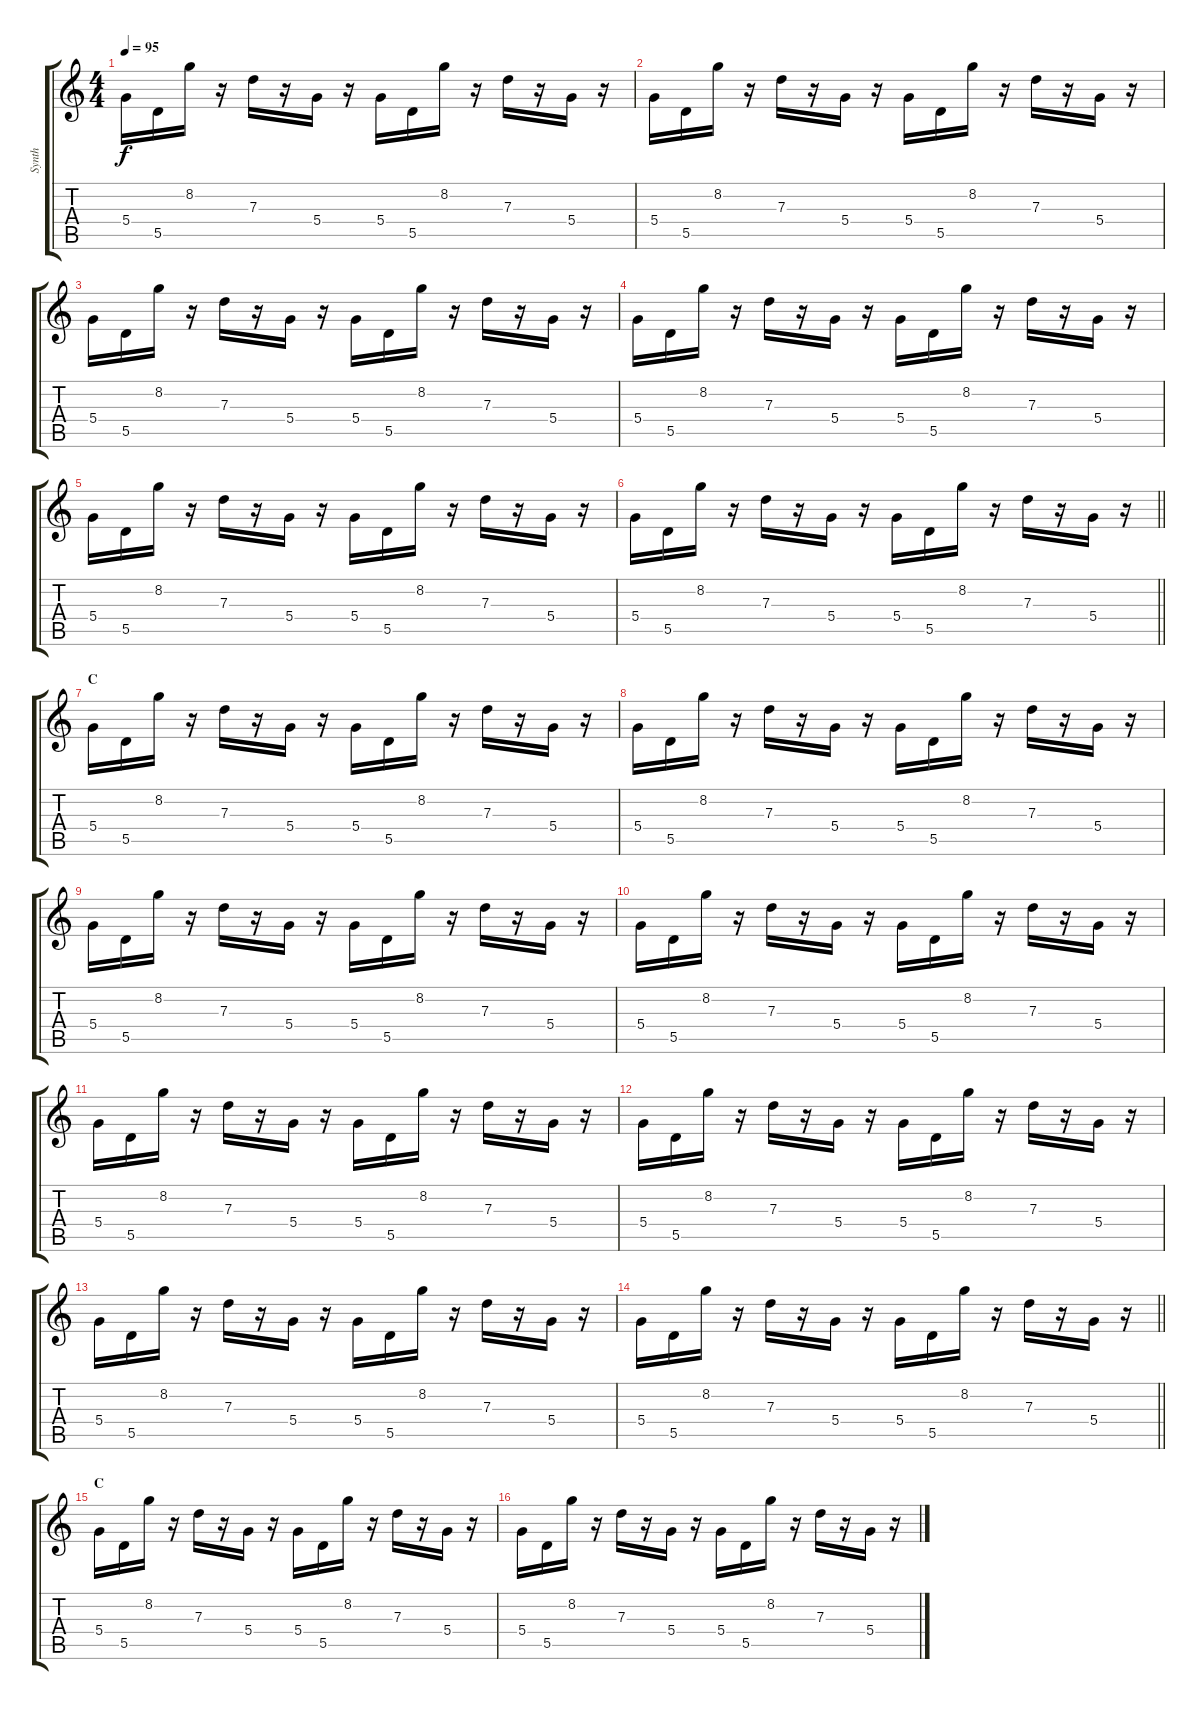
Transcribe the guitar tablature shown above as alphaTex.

\track ("Synth" "Synth") {instrument overdrivenguitar}
\staff {score tabs}
\tuning (E4 B3 G3 D3 A2 E2) {hide}
\ts (4 4)
\tempo 95
\clef g2
\ks c
5.4.16{dy f} 5.5.16 8.2.16 r.16 7.3.16 r.16 5.4.16 r.16 5.4.16 5.5.16 8.2.16 r.16 7.3.16 r.16 5.4.16 r.16 |
5.4.16 5.5.16 8.2.16 r.16 7.3.16 r.16 5.4.16 r.16 5.4.16 5.5.16 8.2.16 r.16 7.3.16 r.16 5.4.16 r.16 |
5.4.16 5.5.16 8.2.16 r.16 7.3.16 r.16 5.4.16 r.16 5.4.16 5.5.16 8.2.16 r.16 7.3.16 r.16 5.4.16 r.16 |
5.4.16 5.5.16 8.2.16 r.16 7.3.16 r.16 5.4.16 r.16 5.4.16 5.5.16 8.2.16 r.16 7.3.16 r.16 5.4.16 r.16 |
5.4.16 5.5.16 8.2.16 r.16 7.3.16 r.16 5.4.16 r.16 5.4.16 5.5.16 8.2.16 r.16 7.3.16 r.16 5.4.16 r.16 |
\barLineRight lightlight
5.4.16 5.5.16 8.2.16 r.16 7.3.16 r.16 5.4.16 r.16 5.4.16 5.5.16 8.2.16 r.16 7.3.16 r.16 5.4.16 r.16 |
\section ("" "C")
5.4.16 5.5.16 8.2.16 r.16 7.3.16 r.16 5.4.16 r.16 5.4.16 5.5.16 8.2.16 r.16 7.3.16 r.16 5.4.16 r.16 |
5.4.16 5.5.16 8.2.16 r.16 7.3.16 r.16 5.4.16 r.16 5.4.16 5.5.16 8.2.16 r.16 7.3.16 r.16 5.4.16 r.16 |
5.4.16 5.5.16 8.2.16 r.16 7.3.16 r.16 5.4.16 r.16 5.4.16 5.5.16 8.2.16 r.16 7.3.16 r.16 5.4.16 r.16 |
5.4.16 5.5.16 8.2.16 r.16 7.3.16 r.16 5.4.16 r.16 5.4.16 5.5.16 8.2.16 r.16 7.3.16 r.16 5.4.16 r.16 |
5.4.16 5.5.16 8.2.16 r.16 7.3.16 r.16 5.4.16 r.16 5.4.16 5.5.16 8.2.16 r.16 7.3.16 r.16 5.4.16 r.16 |
5.4.16 5.5.16 8.2.16 r.16 7.3.16 r.16 5.4.16 r.16 5.4.16 5.5.16 8.2.16 r.16 7.3.16 r.16 5.4.16 r.16 |
5.4.16 5.5.16 8.2.16 r.16 7.3.16 r.16 5.4.16 r.16 5.4.16 5.5.16 8.2.16 r.16 7.3.16 r.16 5.4.16 r.16 |
\barLineRight lightlight
5.4.16 5.5.16 8.2.16 r.16 7.3.16 r.16 5.4.16 r.16 5.4.16 5.5.16 8.2.16 r.16 7.3.16 r.16 5.4.16 r.16 |
\section ("" "C")
5.4.16 5.5.16 8.2.16 r.16 7.3.16 r.16 5.4.16 r.16 5.4.16 5.5.16 8.2.16 r.16 7.3.16 r.16 5.4.16 r.16 |
5.4.16 5.5.16 8.2.16 r.16 7.3.16 r.16 5.4.16 r.16 5.4.16 5.5.16 8.2.16 r.16 7.3.16 r.16 5.4.16 r.16
